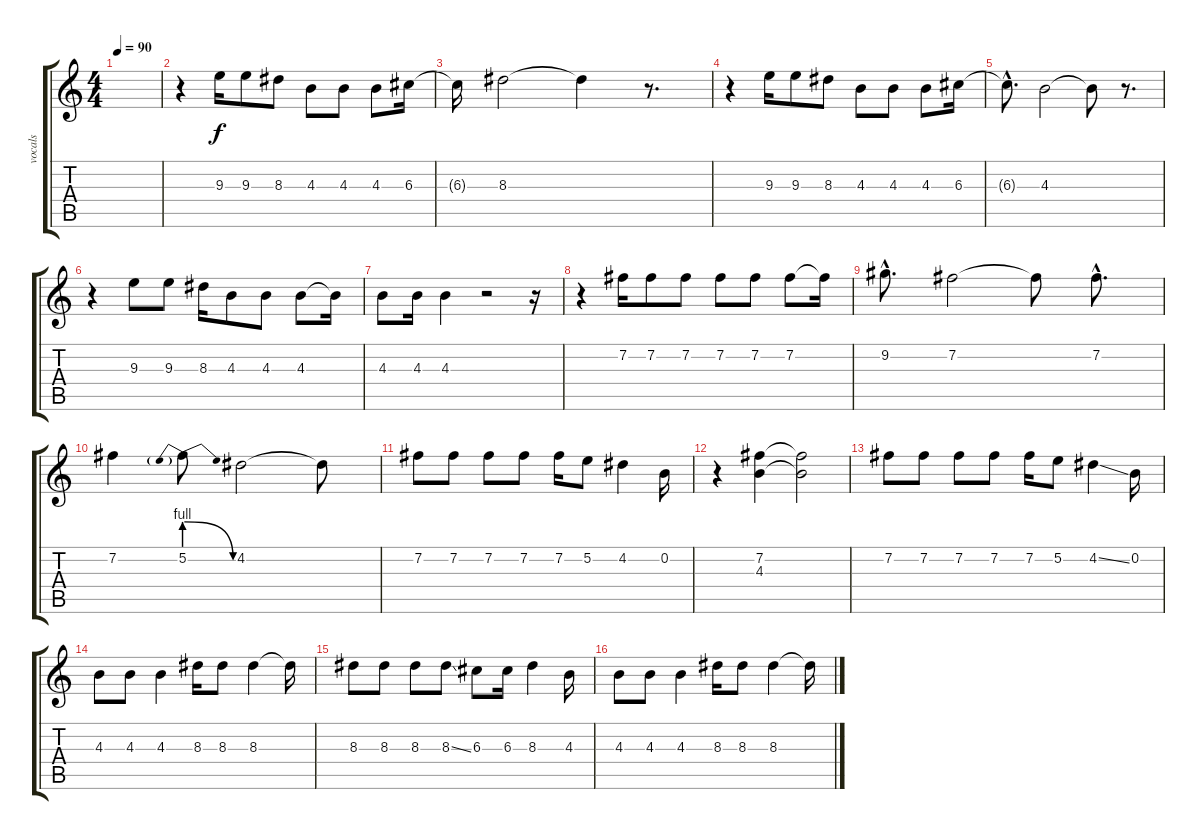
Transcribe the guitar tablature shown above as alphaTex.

\track ("vocals" "vocals") {instrument contrabass}
\staff {score tabs}
\tuning (E4 B3 G3 D3 A2 E2) {hide}
\ts (4 4)
\tempo 90
\clef g2
\ks c
|
r.4 9.3.16 9.3.8 8.3.8 4.3.8 4.3.8 4.3.8 6.3.16 |
6.3{t}.16 8.3.2 8.3{t}.4 r.8{d} |
r.4 9.3.16 9.3.8 8.3.8 4.3.8 4.3.8 4.3.8 6.3.16 |
6.3{hac t}.8{d} 4.3.2 4.3{t}.8 r.8{d} |
r.4 9.3.8 9.3.8 8.3.16 4.3.8 4.3.8 4.3.8 4.3{t}.16 |
4.3.8 4.3.16 4.3.4 r.2 r.16 |
r.4 7.2.16 7.2.8 7.2.8 7.2.8 7.2.8 7.2.8 7.2{t}.16 |
9.2{hac}.8{d} 7.2.2 7.2{t}.8 7.2{hac}.8{d} |
7.2.4 5.2{be (prebendrelease 0 4 60 0)}.8 4.2.2 4.2{t}.8 |
7.2.8 7.2.8 7.2.8 7.2.8 7.2.16 5.2.8 4.2.4 0.2.16 |
r.4 (7.2 4.3).4 (7.2{t} 4.3{t}).2 |
7.2.8 7.2.8 7.2.8 7.2.8 7.2.16 5.2.8 4.2{ss}.4 0.2.16 |
4.3.8 4.3.8 4.3.4 8.3.16 8.3.8 8.3.4 8.3{t}.16 |
8.3.8 8.3.8 8.3.8 8.3{ss}.8 6.3.8 6.3.16 8.3.4 4.3.16 |
4.3.8 4.3.8 4.3.4 8.3.16 8.3.8 8.3.4 8.3{t}.16
